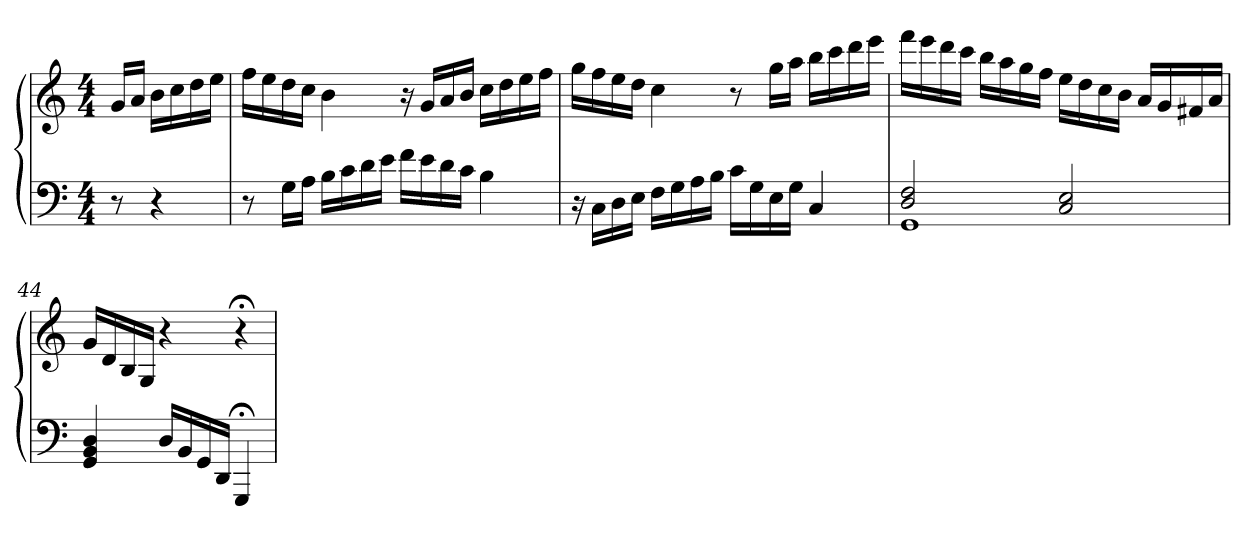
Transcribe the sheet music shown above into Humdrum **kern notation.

**kern	**kern
*part1	*part1
*staff2	*staff1
*clefF4	*clefG2
*k[]	*k[]
*C:	*C:
*M4/4	*M4/4
=	=
8r	16gLL
.	16aJJ
4r	16bLL
.	16cc
.	16dd
.	16eeJJ
=41	=41
8r	16ffLL
.	16ee
16GLL	16dd
16AJJ	16ccJJ
16BLL	4b
16c	.
16d	.
16eJJ	.
16fLL	16r
16e	16gLL
16d	16a
16cJJ	16bJJ
4B	16ccLL
.	16dd
.	16ee
.	16ffJJ
=42	=42
16r	16ggLL
16CLL	16ff
16D	16ee
16EJJ	16ddJJ
16FLL	4cc
16G	.
16A	.
16BJJ	.
16cLL	8r
16G	.
16E	16ggLL
16GJJ	16aaJJ
4C	16bbLL
.	16ccc
.	16ddd
.	16eeeJJ
=43	=43
*^	*
2D 2F	1GG	16fffLL
.	.	16eee
.	.	16ddd
.	.	16cccJJ
.	.	16bbLL
.	.	16aa
.	.	16gg
.	.	16ffJJ
2C 2E	.	16eeLL
.	.	16dd
.	.	16cc
.	.	16bJJ
.	.	16aLL
.	.	16g
.	.	16f#X
.	.	16aJJ
*v	*v	*
=44	=44
4GG 4BB 4D	16gLL
.	16d
.	16B
.	16GJJ
16DLL	4r
16BB	.
16GG	.
16DDJJ	.
4GGG;<	4r;<
=	=
*-	*-
